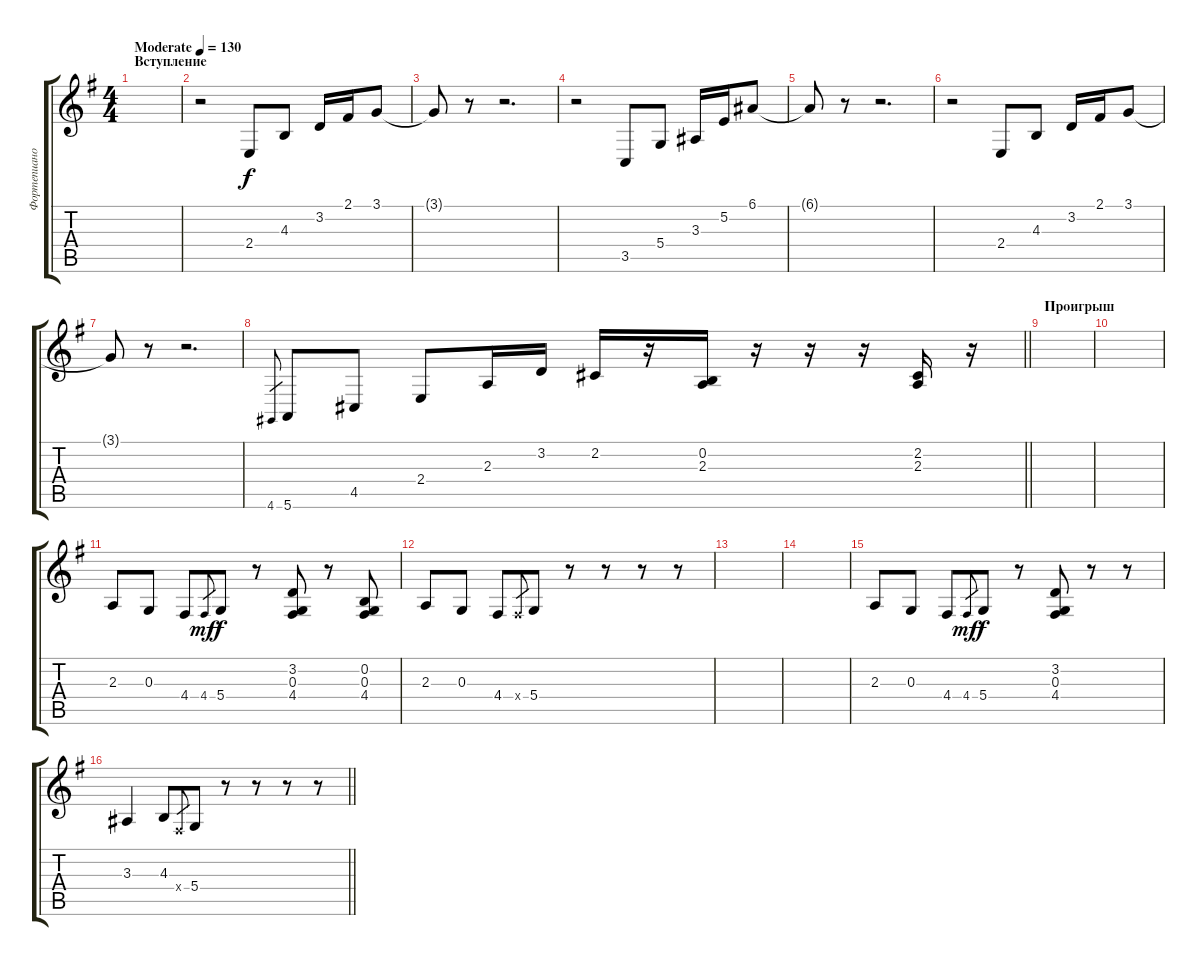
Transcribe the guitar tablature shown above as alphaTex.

\track ("Фортепиано" "Фортепиано") {instrument electricgrandpiano}
\staff {score tabs}
\tuning (E4 B3 G3 D3 A2 E2) {hide}
\ts (4 4)
\section ("" "Вступление")
\tempo (130 "Moderate")
\clef g2
\ks eminor
|
r.2 2.4.8 4.3.8 3.2.16 2.1.16 3.1.8 |
3.1{t}.8 r.8 r.2{d} |
r.2 3.5.8 5.4.8 3.3.16 5.2.16 6.1.8 |
6.1{t}.8 r.8 r.2{d} |
r.2 2.4.8 4.3.8 3.2.16 2.1.16 3.1.8 |
3.1{t}.8 r.8 r.2{d} |
\barLineRight lightlight
4.6.8{gr} 5.6.8 4.5.8 2.4.8 2.3.16 3.2.16 2.2.16 r.16 (0.2 2.3).16 r.16 r.16 r.16 (2.2 2.3).16 r.16 |
\section ("" "Проигрыш")
|
|
2.3.8 0.3.8 4.4.8 4.4.8{gr dy mf} 5.4.8{dy f} r.8 (3.2 0.3 4.4).8 r.8 (0.2 0.3 4.4).8 |
2.3.8 0.3.8 4.4.8 4.4{x}.8{gr} 5.4.8 r.8 r.8 r.8 r.8 |
|
|
2.3.8 0.3.8 4.4.8 4.4.8{gr dy mf} 5.4.8{dy f} r.8 (3.2 0.3 4.4).8 r.8 r.8 |
\barLineRight lightlight
3.3.4 4.3.8 4.4{x}.8{gr} 5.4.8 r.8 r.8 r.8 r.8
